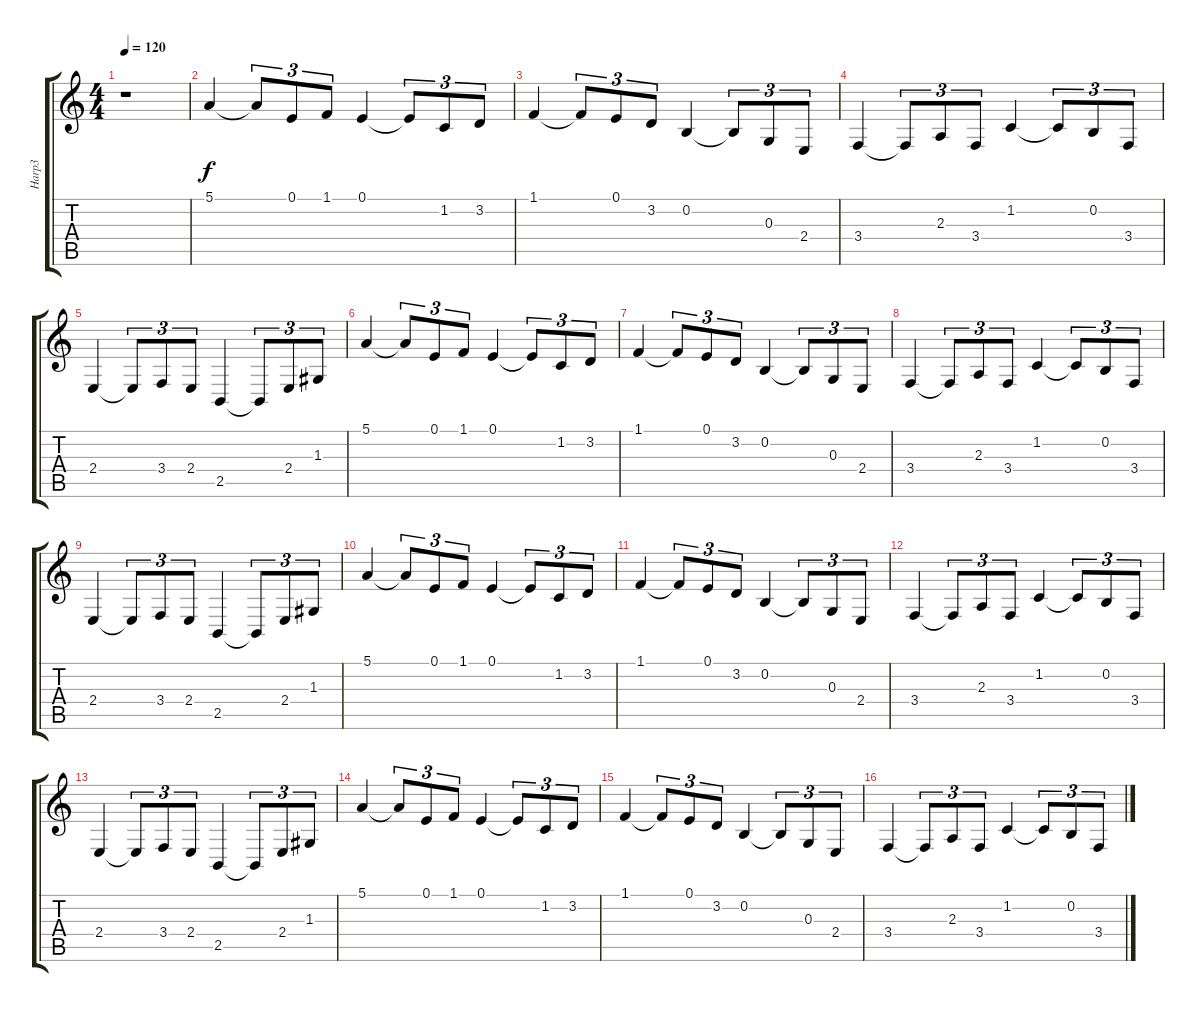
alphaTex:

\track ("Harp3" "Harp3") {instrument orchestralharp}
\staff {score tabs}
\tuning (E4 B3 G3 D3 A2 E2) {hide}
\ts (4 4)
\tempo 120
\clef g2
\ks c
r.1{dy f} |
5.1.4 5.1{t}.8{tu (3 2)} 0.1.8{tu (3 2)} 1.1.8{tu (3 2)} 0.1.4 0.1{t}.8{tu (3 2)} 1.2.8{tu (3 2)} 3.2.8{tu (3 2)} |
1.1.4 1.1{t}.8{tu (3 2)} 0.1.8{tu (3 2)} 3.2.8{tu (3 2)} 0.2.4 0.2{t}.8{tu (3 2)} 0.3.8{tu (3 2)} 2.4.8{tu (3 2)} |
3.4.4 3.4{t}.8{tu (3 2)} 2.3.8{tu (3 2)} 3.4.8{tu (3 2)} 1.2.4 1.2{t}.8{tu (3 2)} 0.2.8{tu (3 2)} 3.4.8{tu (3 2)} |
2.4.4 2.4{t}.8{tu (3 2)} 3.4.8{tu (3 2)} 2.4.8{tu (3 2)} 2.5.4 2.5{t}.8{tu (3 2)} 2.4.8{tu (3 2)} 1.3.8{tu (3 2)} |
5.1.4 5.1{t}.8{tu (3 2)} 0.1.8{tu (3 2)} 1.1.8{tu (3 2)} 0.1.4 0.1{t}.8{tu (3 2)} 1.2.8{tu (3 2)} 3.2.8{tu (3 2)} |
1.1.4 1.1{t}.8{tu (3 2)} 0.1.8{tu (3 2)} 3.2.8{tu (3 2)} 0.2.4 0.2{t}.8{tu (3 2)} 0.3.8{tu (3 2)} 2.4.8{tu (3 2)} |
3.4.4 3.4{t}.8{tu (3 2)} 2.3.8{tu (3 2)} 3.4.8{tu (3 2)} 1.2.4 1.2{t}.8{tu (3 2)} 0.2.8{tu (3 2)} 3.4.8{tu (3 2)} |
2.4.4 2.4{t}.8{tu (3 2)} 3.4.8{tu (3 2)} 2.4.8{tu (3 2)} 2.5.4 2.5{t}.8{tu (3 2)} 2.4.8{tu (3 2)} 1.3.8{tu (3 2)} |
5.1.4 5.1{t}.8{tu (3 2)} 0.1.8{tu (3 2)} 1.1.8{tu (3 2)} 0.1.4 0.1{t}.8{tu (3 2)} 1.2.8{tu (3 2)} 3.2.8{tu (3 2)} |
1.1.4 1.1{t}.8{tu (3 2)} 0.1.8{tu (3 2)} 3.2.8{tu (3 2)} 0.2.4 0.2{t}.8{tu (3 2)} 0.3.8{tu (3 2)} 2.4.8{tu (3 2)} |
3.4.4 3.4{t}.8{tu (3 2)} 2.3.8{tu (3 2)} 3.4.8{tu (3 2)} 1.2.4 1.2{t}.8{tu (3 2)} 0.2.8{tu (3 2)} 3.4.8{tu (3 2)} |
2.4.4 2.4{t}.8{tu (3 2)} 3.4.8{tu (3 2)} 2.4.8{tu (3 2)} 2.5.4 2.5{t}.8{tu (3 2)} 2.4.8{tu (3 2)} 1.3.8{tu (3 2)} |
5.1.4 5.1{t}.8{tu (3 2)} 0.1.8{tu (3 2)} 1.1.8{tu (3 2)} 0.1.4 0.1{t}.8{tu (3 2)} 1.2.8{tu (3 2)} 3.2.8{tu (3 2)} |
1.1.4 1.1{t}.8{tu (3 2)} 0.1.8{tu (3 2)} 3.2.8{tu (3 2)} 0.2.4 0.2{t}.8{tu (3 2)} 0.3.8{tu (3 2)} 2.4.8{tu (3 2)} |
3.4.4 3.4{t}.8{tu (3 2)} 2.3.8{tu (3 2)} 3.4.8{tu (3 2)} 1.2.4 1.2{t}.8{tu (3 2)} 0.2.8{tu (3 2)} 3.4.8{tu (3 2)}
